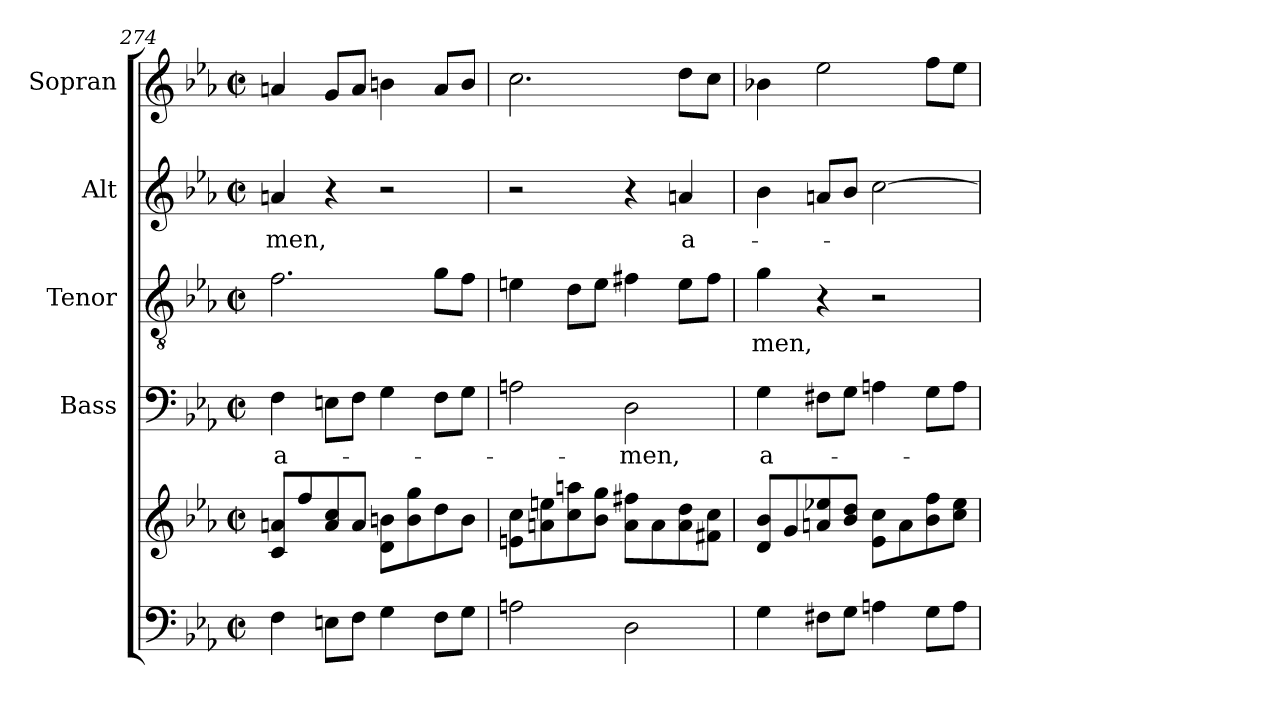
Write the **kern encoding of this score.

**kern	**kern	**kern	**text	**kern	**text	**kern	**text	**kern
*part5	*part5	*part4	*part4	*part3	*part3	*part2	*part2	*part1
*staff6	*staff5	*staff4	*staff4	*staff3	*staff3	*staff2	*staff2	*staff1
*	*	*I"Bass	*	*I"Tenor	*	*I"Alt	*	*I"Sopran
*	*	*I'B.	*	*I'T.	*	*I'A.	*	*I'S.
*clefF4	*clefG2	*clefF4	*	*clefGv2	*	*clefG2	*	*clefG2
*k[b-e-a-]	*k[b-e-a-]	*k[b-e-a-]	*	*k[b-e-a-]	*	*k[b-e-a-]	*	*k[b-e-a-]
*E-:	*E-:	*E-:	*	*E-:	*	*E-:	*	*E-:
*M2/2	*M2/2	*M2/2	*	*M2/2	*	*M2/2	*	*M2/2
*met(c|)	*met(c|)	*met(c|)	*	*met(c|)	*	*met(c|)	*	*met(c|)
=274	=274	=274	=274	=274	=274	=274	=274	=274
!	!	!	!LO:LY:b	!	!	!	!LO:LY:b	!
4F\	8c/ 8an/L	4F\	a-	2.f\	.	4an/	-men,	4an/
.	8ff/	.	.	.	.	.	.	.
8En\L	8a/ 8cc/	8En\L	.	.	.	4r	.	8g/L
8F\J	8a/J	8F\J	.	.	.	.	.	8a/J
4G\	8d\ 8bn\L	4G\	.	.	.	2r	.	4bn\
.	8b\ 8gg\	.	.	.	.	.	.	.
8F\L	8dd\	8F\L	.	8g\L	.	.	.	8a/L
8G\J	8b\J	8G\J	.	8f\J	.	.	.	8b/J
=275	=275	=275	=275	=275	=275	=275	=275	=275
2An\	8en\ 8cc\L	2An\	.	4en\	.	2r	.	2.cc\
.	8an\ 8een\	.	.	.	.	.	.	.
.	8cc\ 8aan\	.	.	8d\L	.	.	.	.
.	8b-\ 8gg\J	.	.	8e\J	.	.	.	.
!	!	!	!LO:LY:b	!	!	!	!	!
2D\	8a\ 8ff#X\L	2D\	-men,	4f#X\	.	4r	.	.
.	8a\	.	.	.	.	.	.	.
!	!	!	!	!	!	!	!LO:LY:b	!
.	8a\ 8dd\	.	.	8e\L	.	4an/	a-	8dd\L
.	8f#X\ 8cc\J	.	.	8f#\J	.	.	.	8cc\J
!!LO:PB:g=z
=276	=276	=276	=276	=276	=276	=276	=276	=276
!	!	!	!LO:LY:b	!	!LO:LY:b	!	!	!
4G\	8d/ 8b-/L	4G\	a-	4g\	-men,	4b-\	.	4b-X\
.	8g/	.	.	.	.	.	.	.
8F#X\L	8an/ 8ee-X/	8F#X\L	.	4r	.	8an/L	.	2ee-\
8G\J	8b-/ 8dd/J	8G\J	.	.	.	8b-/J	.	.
4An\	8e-\ 8cc\L	4An\	.	2r	.	[2cc\	.	.
.	8a\	.	.	.	.	.	.	.
8G\L	8b-\ 8ff\	8G\L	.	.	.	.	.	8ff\L
8A\J	8cc\ 8ee-\J	8A\J	.	.	.	.	.	8ee-\J
=	=	=	=	=	=	=	=	=
*-	*-	*-	*-	*-	*-	*-	*-	*-
